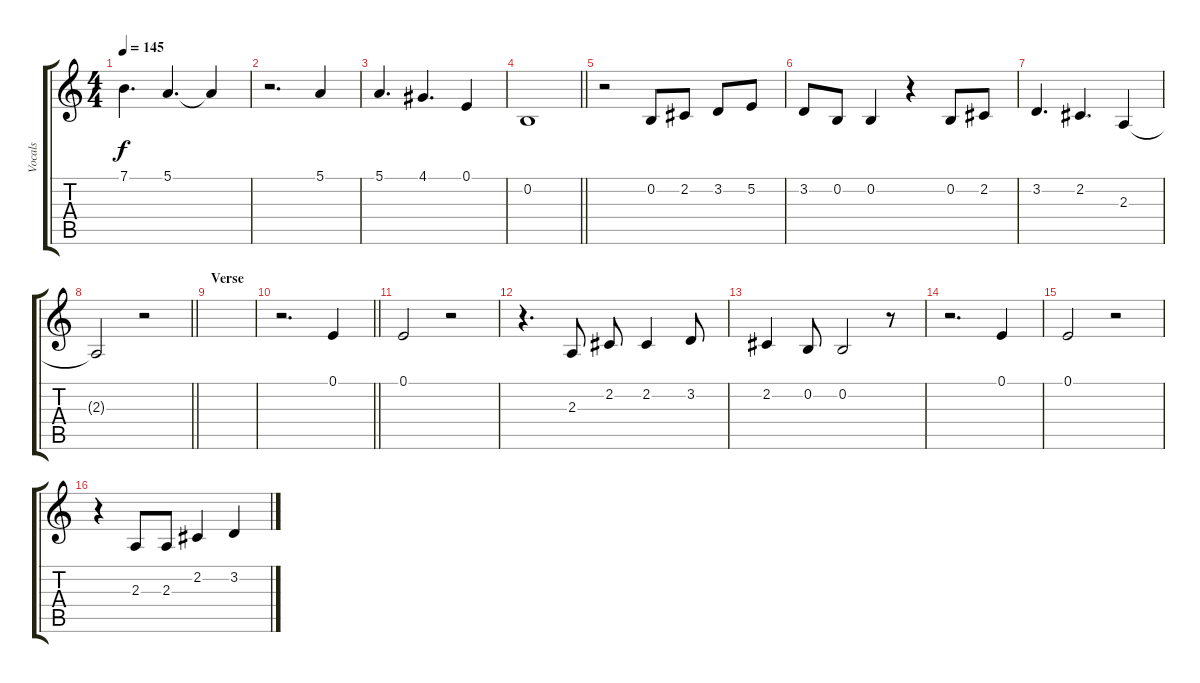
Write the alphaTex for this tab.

\track ("Vocals" "Vocals") {instrument flute}
\staff {score tabs}
\tuning (E4 B3 G3 D3 A2 E2) {hide}
\ts (4 4)
\tempo 145
\clef g2
\ks c
7.1.4{d dy f} 5.1.4{d} 5.1{t}.4 |
r.2{d} 5.1.4 |
5.1.4{d} 4.1.4{d} 0.1.4 |
\barLineRight lightlight
0.2.1 |
r.2 0.2.8 2.2.8 3.2.8 5.2.8 |
3.2.8 0.2.8 0.2.4 r.4 0.2.8 2.2.8 |
3.2.4{d} 2.2.4{d} 2.3.4 |
\barLineRight lightlight
2.3{t}.2 r.2 |
\section ("" "Verse")
|
\barLineRight lightlight
r.2{d} 0.1.4 |
0.1.2 r.2 |
r.4{d} 2.3.8 2.2.8 2.2.4 3.2.8 |
2.2.4 0.2.8 0.2.2 r.8 |
r.2{d} 0.1.4 |
0.1.2 r.2 |
r.4 2.3.8 2.3.8 2.2.4 3.2.4
